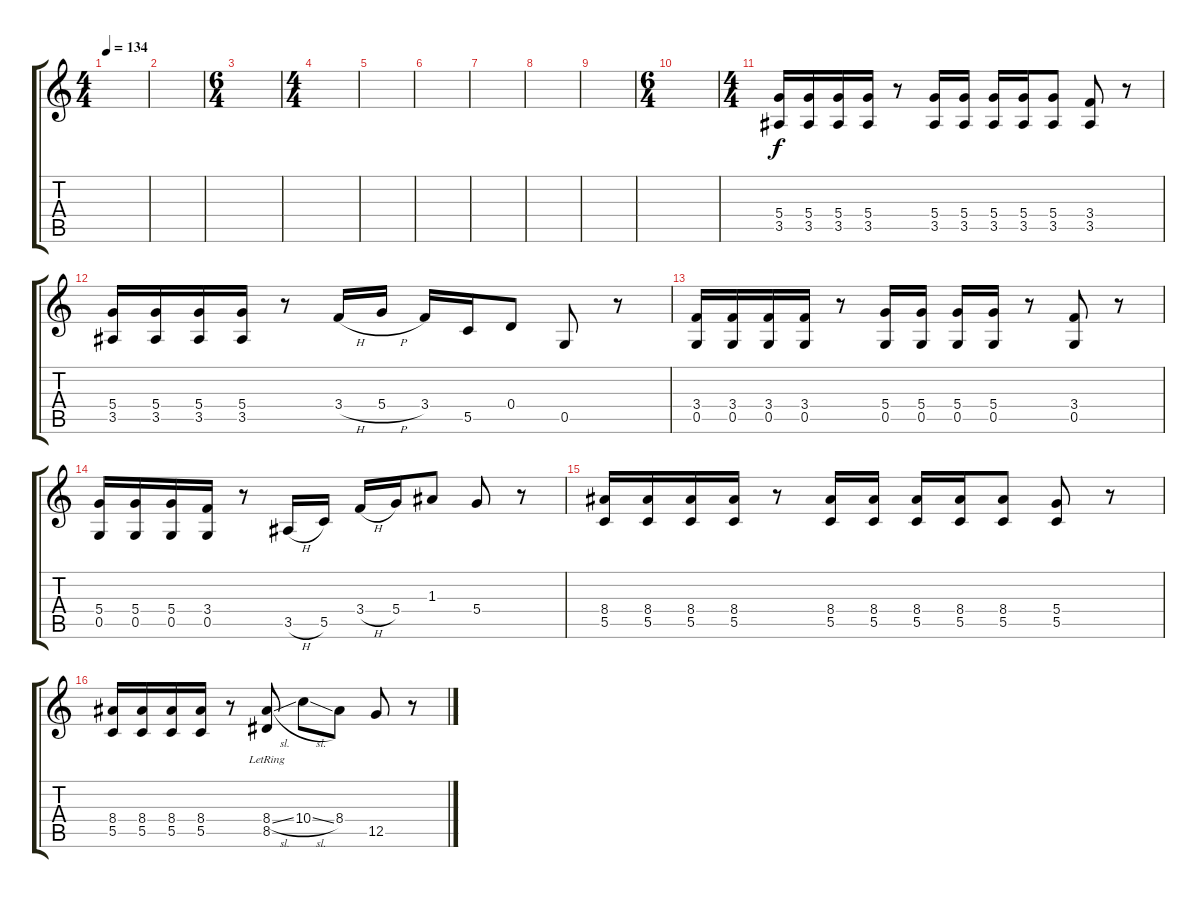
\track "" {instrument electricguitarmuted}
\staff {score tabs}
\tuning (G4 E4 A3 D3 G2 C2) {hide}
\ts (4 4)
\tempo 134
\clef g2
\ks c
|
|
\ts (6 4)
|
\ts (4 4)
|
|
|
|
|
|
\ts (6 4)
|
\ts (4 4)
(5.4 3.5).16{volume 13} (5.4 3.5).16 (5.4 3.5).16 (5.4 3.5).16 r.8 (5.4 3.5).16 (5.4 3.5).16 (5.4 3.5).16 (5.4 3.5).16 (5.4 3.5).8 (3.4 3.5).8 r.8 |
(5.4 3.5).16 (5.4 3.5).16 (5.4 3.5).16 (5.4 3.5).16 r.8 3.4{h}.16 5.4{h}.16 3.4.16 5.5.16 0.4.8 0.5.8 r.8 |
(3.4 0.5).16 (3.4 0.5).16 (3.4 0.5).16 (3.4 0.5).16 r.8 (5.4 0.5).16 (5.4 0.5).16 (5.4 0.5).16 (5.4 0.5).16 r.8 (3.4 0.5).8 r.8 |
(5.4 0.5).16 (5.4 0.5).16 (5.4 0.5).16 (3.4 0.5).16 r.8 3.5{h}.16 5.5.16 3.4{h}.16 5.4.16 1.3.8 5.4.8 r.8 |
(8.4 5.5).16 (8.4 5.5).16 (8.4 5.5).16 (8.4 5.5).16 r.8 (8.4 5.5).16 (8.4 5.5).16 (8.4 5.5).16 (8.4 5.5).16 (8.4 5.5).8 (5.4 5.5).8 r.8 |
(8.4 5.5).16 (8.4 5.5).16 (8.4 5.5).16 (8.4 5.5).16 r.8 (8.4{sl} 8.5{lr}).8 10.4{sl}.8 8.4.8 12.5.8 r.8
